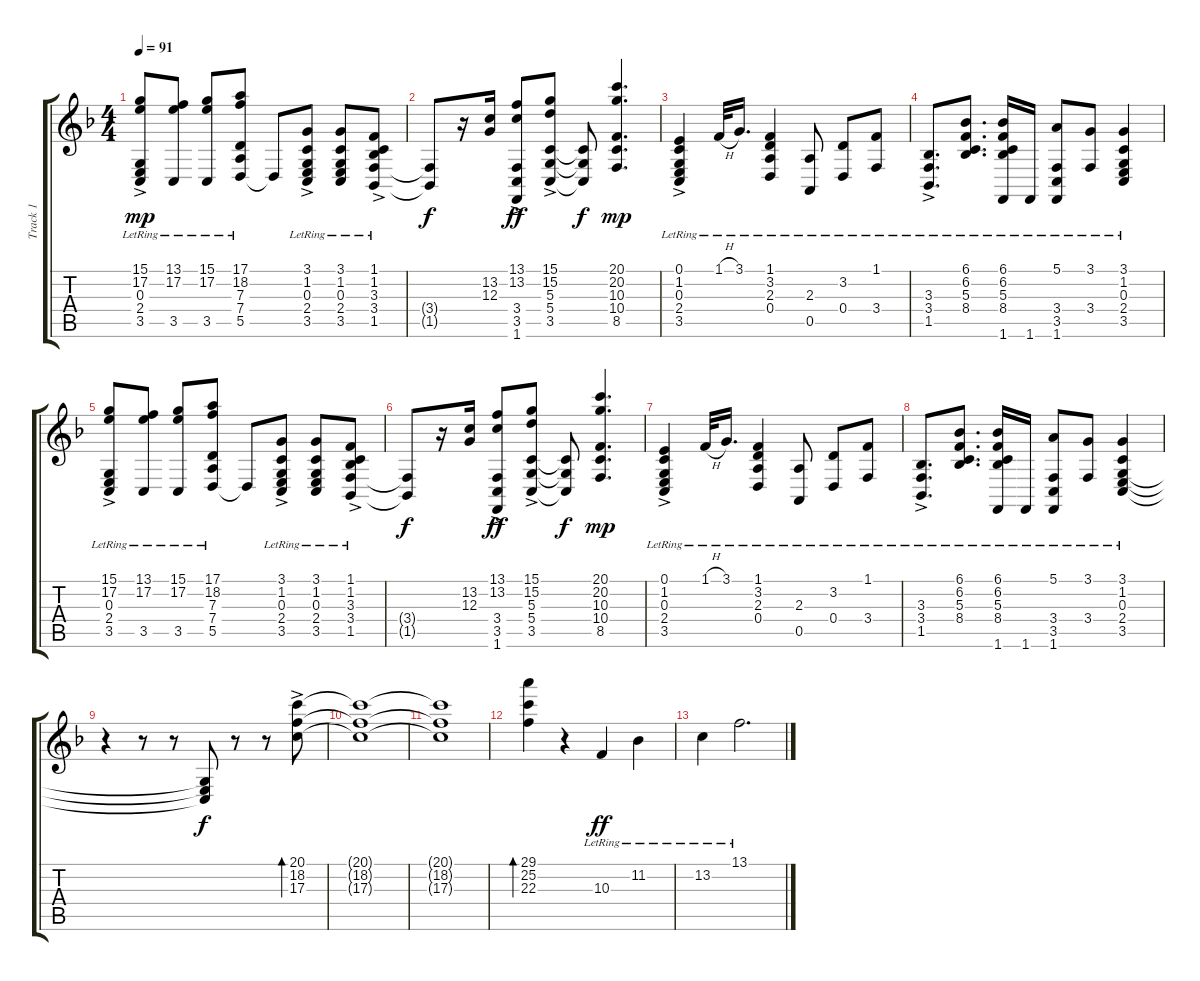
\track ("Track 1" "Track 1") {instrument brightacousticpiano}
\staff {score tabs}
\tuning (E4 B3 G3 D3 A2 E2) {hide}
\ts (4 4)
\tempo 91
\clef g2
\ks f
(15.1{lr} 17.2{lr} 0.3{ac lr} 2.4{ac lr} 3.5{ac lr}).8{dy mp} (13.1{lr} 17.2{lr} 3.5{lr}).8 (15.1{lr} 17.2{lr} 3.5{lr}).8 (17.1{lr} 18.2{lr} 7.3{lr} 7.4{lr} 5.5{lr}).8 5.5{t}.8 (3.1 1.2{lr} 0.3{ac lr} 2.4{ac lr} 3.5{ac lr}).8 (3.1 1.2{lr} 0.3{lr} 2.4{lr} 3.5{lr}).8 (1.1 1.2{lr} 3.3{ac lr} 3.4{ac lr} 1.5{ac lr}).8 |
(3.4{t} 1.5{t}).8{dy f} r.16 (13.2 12.3).16 (13.1 13.2 3.4{ac} 3.5{ac} 1.6{ac}).8{dy ff} (15.1 15.2 5.3{ac} 5.4{ac} 3.5{ac}).8 (5.3{t} 5.4{t} 3.5{t}).8{dy f} (20.1 20.2 10.3 10.4 8.5).4{d dy mp} |
(0.1{lr} 1.2{lr} 0.3{ac lr} 2.4{ac lr} 3.5{ac lr}).4 1.1{h lr}.32 3.1{lr}.16{d} (1.1{lr} 3.2{lr} 2.3{lr} 0.4{lr}).4 (2.3{lr} 0.5{lr}).8 (3.2{lr} 0.4{lr}).8 (1.1{lr} 3.4{lr}).8 |
(3.3{ac lr} 3.4{ac lr} 1.5{ac lr}).8{d} (6.1{lr} 6.2{lr} 5.3{lr} 8.4{lr}).8{d} (6.1{lr} 6.2{lr} 5.3{lr} 8.4{lr} 1.6{lr}).16 1.6{lr}.16 (5.1{lr} 3.4{lr} 3.5{lr} 1.6{lr}).8 (3.1{lr} 3.4{lr}).8 (3.1{lr} 1.2{lr} 0.3{lr} 2.4{lr} 3.5{lr}).4 |
(15.1{lr} 17.2{lr} 0.3{ac lr} 2.4{ac lr} 3.5{ac lr}).8 (13.1{lr} 17.2{lr} 3.5{lr}).8 (15.1{lr} 17.2{lr} 3.5{lr}).8 (17.1{lr} 18.2{lr} 7.3{lr} 7.4{lr} 5.5{lr}).8 5.5{t}.8 (3.1 1.2{lr} 0.3{ac lr} 2.4{ac lr} 3.5{ac lr}).8 (3.1 1.2{lr} 0.3{lr} 2.4{lr} 3.5{lr}).8 (1.1 1.2{lr} 3.3{ac lr} 3.4{ac lr} 1.5{ac lr}).8 |
(3.4{t} 1.5{t}).8{dy f} r.16 (13.2 12.3).16 (13.1 13.2 3.4{ac} 3.5{ac} 1.6{ac}).8{dy ff} (15.1 15.2 5.3{ac} 5.4{ac} 3.5{ac}).8 (5.3{t} 5.4{t} 3.5{t}).8{dy f} (20.1 20.2 10.3 10.4 8.5).4{d dy mp} |
(0.1{lr} 1.2{lr} 0.3{ac lr} 2.4{ac lr} 3.5{ac lr}).4 1.1{h lr}.32 3.1{lr}.16{d} (1.1{lr} 3.2{lr} 2.3{lr} 0.4{lr}).4 (2.3{lr} 0.5{lr}).8 (3.2{lr} 0.4{lr}).8 (1.1{lr} 3.4{lr}).8 |
(3.3{ac lr} 3.4{ac lr} 1.5{ac lr}).8{d} (6.1{lr} 6.2{lr} 5.3{lr} 8.4{lr}).8{d} (6.1{lr} 6.2{lr} 5.3{lr} 8.4{lr} 1.6{lr}).16 1.6{lr}.16 (5.1{lr} 3.4{lr} 3.5{lr} 1.6{lr}).8 (3.1{lr} 3.4{lr}).8 (3.1{lr} 1.2{lr} 0.3{lr} 2.4{lr} 3.5{lr}).4 |
r.4 r.8 r.8 (0.3{t} 2.4{t} 3.5{t}).8{dy f} r.8 r.8 (20.1 18.2 17.3{ac}).8{bd 480} |
(20.1{t} 18.2{t} 17.3{t}).1 |
(20.1{t} 18.2{t} 17.3{t}).1 |
(29.1 25.2 22.3).4{bd 480} r.4 10.3{lr}.4{dy ff} 11.2{lr}.4 |
13.2{lr}.4 13.1{lr}.2{d}
